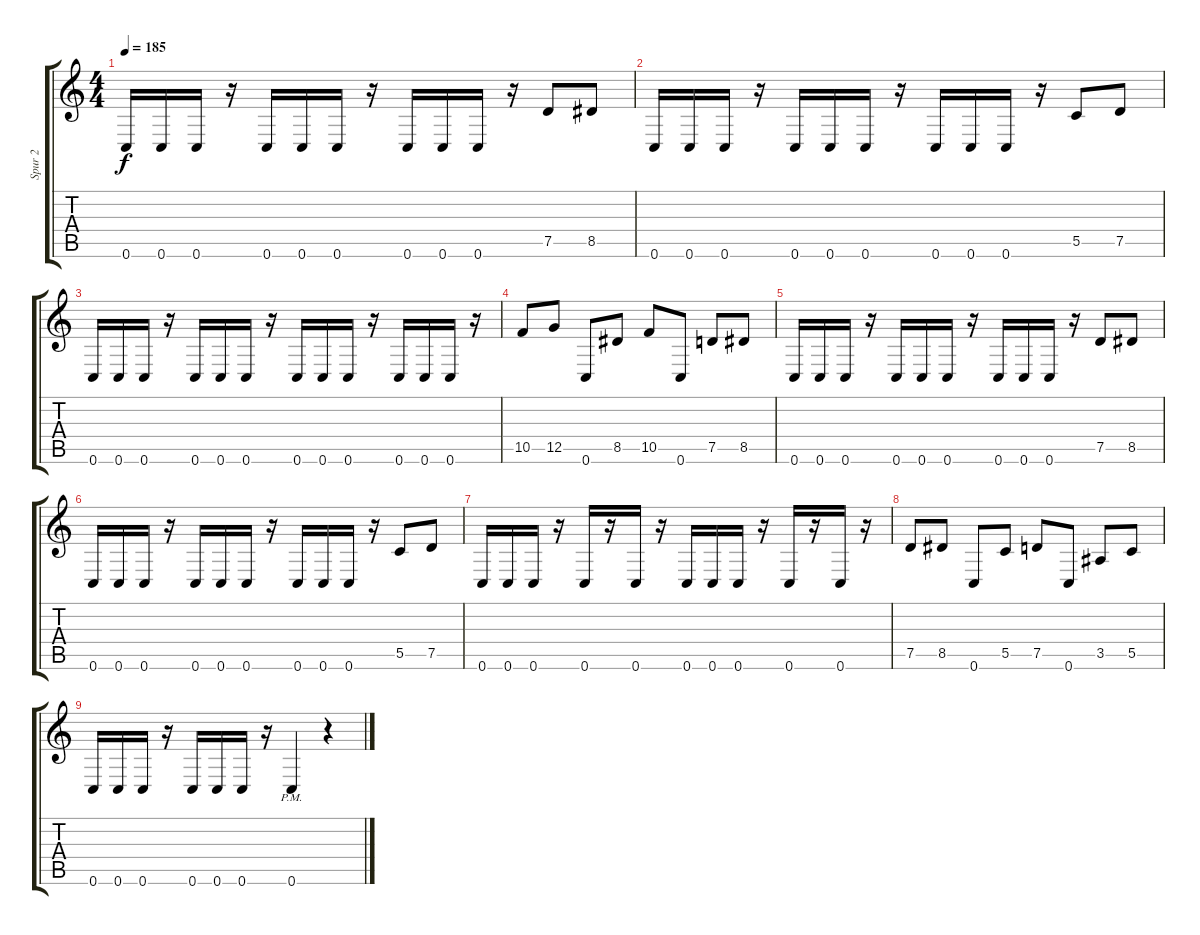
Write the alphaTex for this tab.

\track ("Spur 2" "Spur 2") {instrument distortionguitar}
\staff {score tabs}
\tuning (D4 A3 F3 C3 G2 C2) {hide}
\ts (4 4)
\tempo 185
\clef g2
\ks c
0.6.16{dy f} 0.6.16 0.6.16 r.16 0.6.16 0.6.16 0.6.16 r.16 0.6.16 0.6.16 0.6.16 r.16 7.5.8 8.5.8 |
0.6.16 0.6.16 0.6.16 r.16 0.6.16 0.6.16 0.6.16 r.16 0.6.16 0.6.16 0.6.16 r.16 5.5.8 7.5.8 |
0.6.16 0.6.16 0.6.16 r.16 0.6.16 0.6.16 0.6.16 r.16 0.6.16 0.6.16 0.6.16 r.16 0.6.16 0.6.16 0.6.16 r.16 |
10.5.8 12.5.8 0.6.8 8.5.8 10.5.8 0.6.8 7.5.8 8.5.8 |
0.6.16 0.6.16 0.6.16 r.16 0.6.16 0.6.16 0.6.16 r.16 0.6.16 0.6.16 0.6.16 r.16 7.5.8 8.5.8 |
0.6.16 0.6.16 0.6.16 r.16 0.6.16 0.6.16 0.6.16 r.16 0.6.16 0.6.16 0.6.16 r.16 5.5.8 7.5.8 |
0.6.16 0.6.16 0.6.16 r.16 0.6.16 r.16 0.6.16 r.16 0.6.16 0.6.16 0.6.16 r.16 0.6.16 r.16 0.6.16 r.16 |
7.5.8 8.5.8 0.6.8 5.5.8 7.5.8 0.6.8 3.5.8 5.5.8 |
0.6.16 0.6.16 0.6.16 r.16 0.6.16 0.6.16 0.6.16 r.16 0.6{pm}.4 r.4
